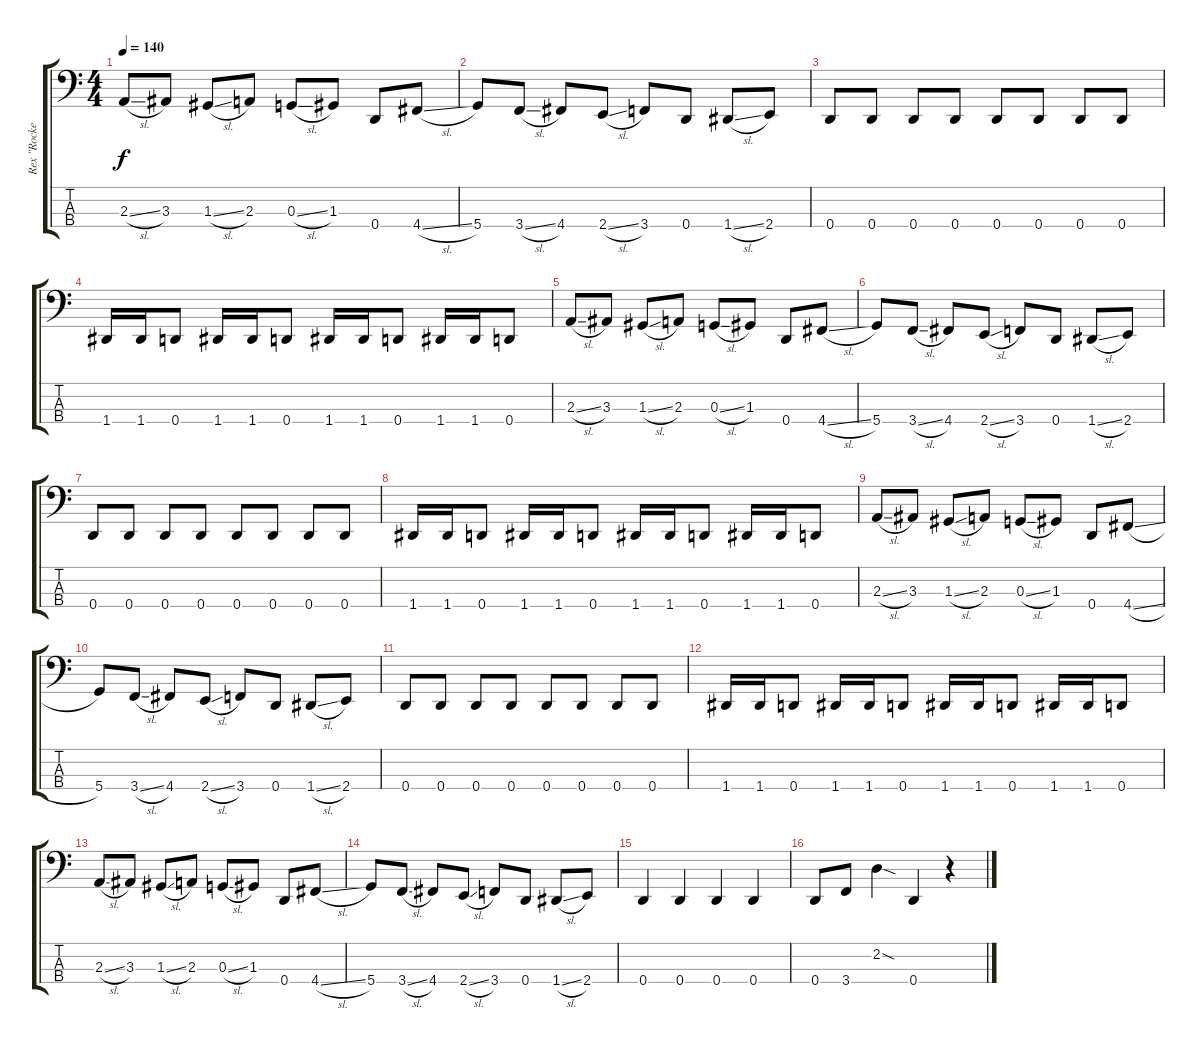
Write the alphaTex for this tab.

\track ("Rex \"Rocker\" Brown" "Rex \"Rocke") {instrument electricbassfinger}
\staff {score tabs}
\tuning (F2 C2 G1 D1) {hide}
\ts (4 4)
\tempo 140
\clef f4
\ks c
2.3{sl}.8{dy f} 3.3.8 1.3{sl}.8 2.3.8 0.3{sl}.8 1.3.8 0.4.8 4.4{sl}.8 |
5.4.8 3.4{sl}.8 4.4.8 2.4{sl}.8 3.4.8 0.4.8 1.4{sl}.8 2.4.8 |
0.4.8 0.4.8 0.4.8 0.4.8 0.4.8 0.4.8 0.4.8 0.4.8 |
1.4.16 1.4.16 0.4.8 1.4.16 1.4.16 0.4.8 1.4.16 1.4.16 0.4.8 1.4.16 1.4.16 0.4.8 |
2.3{sl}.8 3.3.8 1.3{sl}.8 2.3.8 0.3{sl}.8 1.3.8 0.4.8 4.4{sl}.8 |
5.4.8 3.4{sl}.8 4.4.8 2.4{sl}.8 3.4.8 0.4.8 1.4{sl}.8 2.4.8 |
0.4.8 0.4.8 0.4.8 0.4.8 0.4.8 0.4.8 0.4.8 0.4.8 |
1.4.16 1.4.16 0.4.8 1.4.16 1.4.16 0.4.8 1.4.16 1.4.16 0.4.8 1.4.16 1.4.16 0.4.8 |
2.3{sl}.8 3.3.8 1.3{sl}.8 2.3.8 0.3{sl}.8 1.3.8 0.4.8 4.4{sl}.8 |
5.4.8 3.4{sl}.8 4.4.8 2.4{sl}.8 3.4.8 0.4.8 1.4{sl}.8 2.4.8 |
0.4.8 0.4.8 0.4.8 0.4.8 0.4.8 0.4.8 0.4.8 0.4.8 |
1.4.16 1.4.16 0.4.8 1.4.16 1.4.16 0.4.8 1.4.16 1.4.16 0.4.8 1.4.16 1.4.16 0.4.8 |
2.3{sl}.8 3.3.8 1.3{sl}.8 2.3.8 0.3{sl}.8 1.3.8 0.4.8 4.4{sl}.8 |
5.4.8 3.4{sl}.8 4.4.8 2.4{sl}.8 3.4.8 0.4.8 1.4{sl}.8 2.4.8 |
0.4.4 0.4.4 0.4.4 0.4.4 |
0.4.8 3.4.8 2.2{sod}.4 0.4.4 r.4
